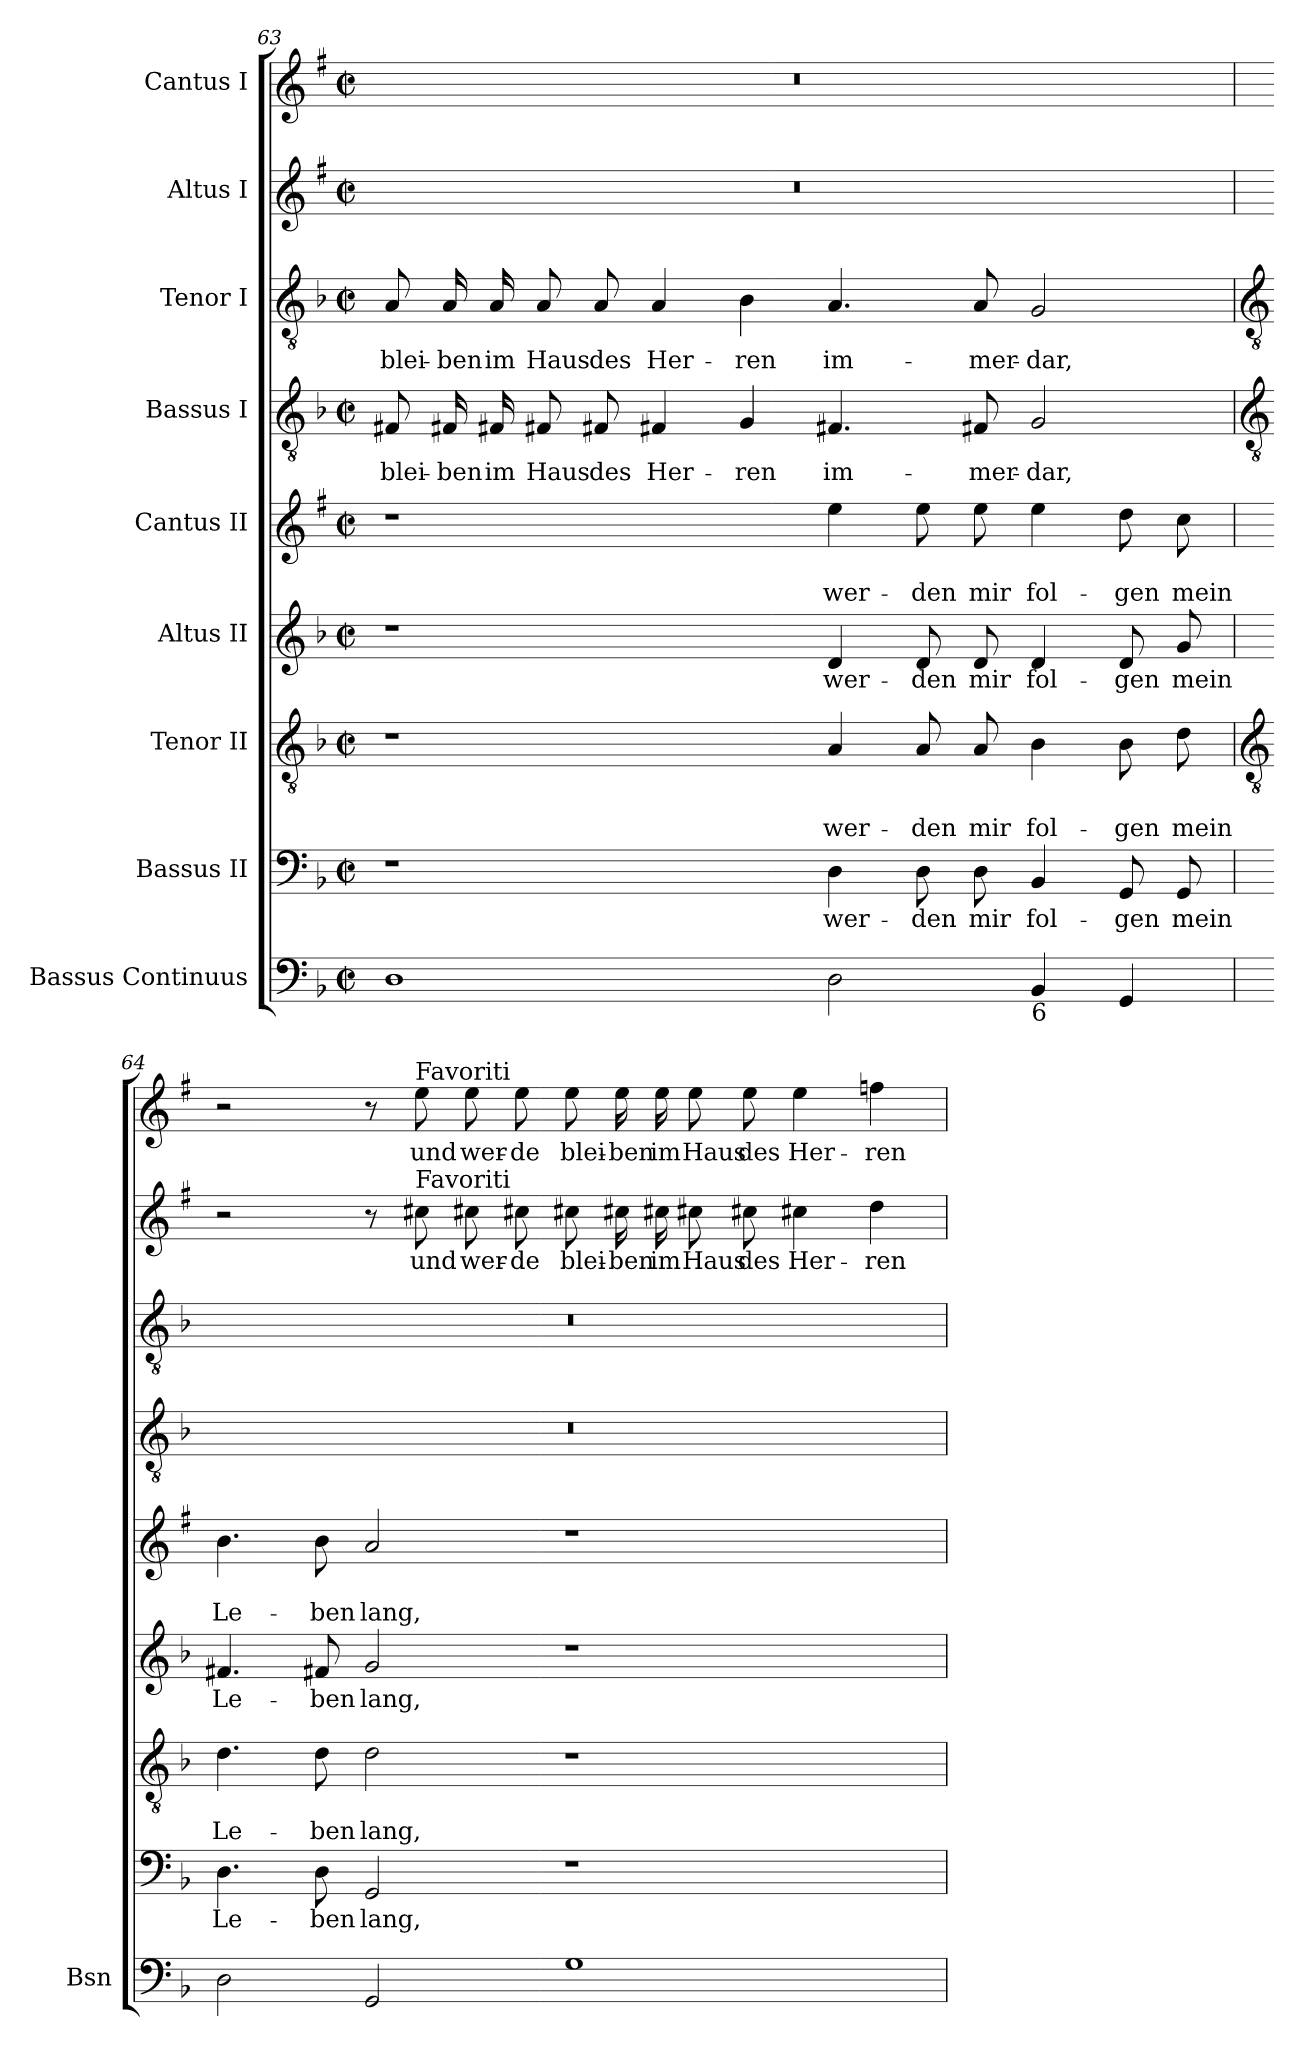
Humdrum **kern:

**kern	**kern	**text	**kern	**text	**text	**kern	**text	**kern	**text	**text	**kern	**text	**kern	**text	**kern	**text	**kern	**text
*part9	*part8	*part8	*part7	*part7	*part7	*part6	*part6	*part5	*part5	*part5	*part4	*part4	*part3	*part3	*part2	*part2	*part1	*part1
*staff9	*staff8	*staff8	*staff7	*staff7	*staff7	*staff6	*staff6	*staff5	*staff5	*staff5	*staff4	*staff4	*staff3	*staff3	*staff2	*staff2	*staff1	*staff1
*I"Bassus Continuus	*I"Bassus II	*	*I"Tenor II	*	*	*I"Altus II	*	*I"Cantus II	*	*	*I"Bassus I	*	*I"Tenor I	*	*I"Altus I	*	*I"Cantus I	*
*I'Bsn	*	*	*	*	*	*	*	*	*	*	*	*	*	*	*	*	*	*
*clefF4	*clefF4	*	*clefGv2	*	*	*clefG2	*	*clefG2	*	*	*clefGv2	*	*clefGv2	*	*clefG2	*	*clefG2	*
*	*	*	*	*	*	*	*	*ITrd1c2	*	*	*	*	*	*	*ITrd1c2	*	*ITrd1c2	*
*k[b-]	*k[b-]	*	*k[b-]	*	*	*k[b-]	*	*k[b-]	*	*	*k[b-]	*	*k[b-]	*	*k[b-]	*	*k[b-]	*
*F:	*F:	*	*F:	*	*	*F:	*	*F:	*	*	*F:	*	*F:	*	*F:	*	*F:	*
*M4/2	*M4/2	*	*M4/2	*	*	*M4/2	*	*M4/2	*	*	*M4/2	*	*M4/2	*	*M4/2	*	*M4/2	*
*met(c|)	*met(c|)	*	*met(c|)	*	*	*met(c|)	*	*met(c|)	*	*	*met(c|)	*	*met(c|)	*	*met(c|)	*	*met(c|)	*
=63	=63	=63	=63	=63	=63	=63	=63	=63	=63	=63	=63	=63	=63	=63	=63	=63	=63	=63
!	!	!	!	!	!	!	!	!	!	!	!	!LO:LY:b	!	!LO:LY:b	!	!	!	!
1D	1r	.	1r	.	.	1r	.	1r	.	.	8F#X	blei-	8A	blei-	0r	.	0r	.
!	!	!	!	!	!	!	!	!	!	!	!	!LO:LY:b	!	!LO:LY:b	!	!	!	!
.	.	.	.	.	.	.	.	.	.	.	16F#X	-ben	16A	-ben	.	.	.	.
!	!	!	!	!	!	!	!	!	!	!	!	!LO:LY:b	!	!LO:LY:b	!	!	!	!
.	.	.	.	.	.	.	.	.	.	.	16F#X	im	16A	im	.	.	.	.
!	!	!	!	!	!	!	!	!	!	!	!	!LO:LY:b	!	!LO:LY:b	!	!	!	!
.	.	.	.	.	.	.	.	.	.	.	8F#X	Haus	8A	Haus	.	.	.	.
!	!	!	!	!	!	!	!	!	!	!	!	!LO:LY:b	!	!LO:LY:b	!	!	!	!
.	.	.	.	.	.	.	.	.	.	.	8F#X	des	8A	des	.	.	.	.
!	!	!	!	!	!	!	!	!	!	!	!	!LO:LY:b	!	!LO:LY:b	!	!	!	!
.	.	.	.	.	.	.	.	.	.	.	4F#X	Her-	4A	Her-	.	.	.	.
!	!	!	!	!	!	!	!	!	!	!	!	!LO:LY:b	!	!LO:LY:b	!	!	!	!
.	.	.	.	.	.	.	.	.	.	.	4G	-ren	4B-	-ren	.	.	.	.
!	!	!LO:LY:b	!	!	!LO:LY:b	!	!LO:LY:b	!	!	!LO:LY:b	!	!LO:LY:b	!	!LO:LY:b	!	!	!	!
2D	4D	wer-	4A	.	wer-	4d	wer-	4dd	.	wer-	4.F#X	im-	4.A	im-	.	.	.	.
!	!	!LO:LY:b	!	!	!LO:LY:b	!	!LO:LY:b	!	!	!LO:LY:b	!	!	!	!	!	!	!	!
.	8D	-den	8A	.	-den	8d	-den	8dd	.	-den	.	.	.	.	.	.	.	.
!	!	!LO:LY:b	!	!	!LO:LY:b	!	!LO:LY:b	!	!	!LO:LY:b	!	!LO:LY:b	!	!LO:LY:b	!	!	!	!
.	8D	mir	8A	.	mir	8d	mir	8dd	.	mir	8F#X	-mer-	8A	-mer-	.	.	.	.
!LO:TX:b:t=6	!	!	!	!	!	!	!	!	!	!	!	!	!	!	!	!	!	!
!	!	!LO:LY:b	!	!	!LO:LY:b	!	!LO:LY:b	!	!	!LO:LY:b	!	!LO:LY:b	!	!LO:LY:b	!	!	!	!
4BB-	4BB-	fol-	4B-	.	fol-	4d	fol-	4dd	.	fol-	2G	-dar,	2G	-dar,	.	.	.	.
!	!	!LO:LY:b	!	!	!LO:LY:b	!	!LO:LY:b	!	!	!LO:LY:b	!	!	!	!	!	!	!	!
4GG	8GG	-gen	8B-	.	-gen	8d	-gen	8cc	.	-gen	.	.	.	.	.	.	.	.
!	!	!LO:LY:b	!	!	!LO:LY:b	!	!LO:LY:b	!	!	!LO:LY:b	!	!	!	!	!	!	!	!
.	8GG	mein	8d	.	mein	8g	mein	8b-	.	mein	.	.	.	.	.	.	.	.
!!LO:LB:g=z
=64	=64	=64	=64	=64	=64	=64	=64	=64	=64	=64	=64	=64	=64	=64	=64	=64	=64	=64
*	*	*	*clefGv2	*	*	*	*	*	*	*	*clefGv2	*	*clefGv2	*	*	*	*	*
!	!	!LO:LY:b	!	!	!LO:LY:b	!	!LO:LY:b	!	!	!LO:LY:b	!	!	!	!	!	!	!	!
2D	4.D	Le-	4.d	.	Le-	4.f#X	Le-	4.a	.	Le-	0r	.	0r	.	2r	.	2r	.
!	!	!LO:LY:b	!	!	!LO:LY:b	!	!LO:LY:b	!	!	!LO:LY:b	!	!	!	!	!	!	!	!
.	8D	-ben	8d	.	-ben	8f#X	-ben	8a	.	-ben	.	.	.	.	.	.	.	.
!	!	!LO:LY:b	!	!	!LO:LY:b	!	!LO:LY:b	!	!	!LO:LY:b	!	!	!	!	!	!	!	!
2GG	2GG	lang,	2d	.	lang,	2g	lang,	2g	.	lang,	.	.	.	.	8r	.	8r	.
!	!	!	!	!	!	!	!	!	!	!	!	!	!	!	!	!	!LO:TX:a:t=Favoriti	!
!	!	!	!	!	!	!	!	!	!	!	!	!	!	!	!LO:TX:a:t=Favoriti	!	!	!
!	!	!	!	!	!	!	!	!	!	!	!	!	!	!	!	!LO:LY:b	!	!LO:LY:b
.	.	.	.	.	.	.	.	.	.	.	.	.	.	.	8bn	und	8dd	und
!	!	!	!	!	!	!	!	!	!	!	!	!	!	!	!	!LO:LY:b	!	!LO:LY:b
.	.	.	.	.	.	.	.	.	.	.	.	.	.	.	8bn	wer-	8dd	wer-
!	!	!	!	!	!	!	!	!	!	!	!	!	!	!	!	!LO:LY:b	!	!LO:LY:b
.	.	.	.	.	.	.	.	.	.	.	.	.	.	.	8bn	-de	8dd	-de
!	!	!	!	!	!	!	!	!	!	!	!	!	!	!	!	!LO:LY:b	!	!LO:LY:b
1G	1r	.	1r	.	.	1r	.	1r	.	.	.	.	.	.	8bn	blei-	8dd	blei-
!	!	!	!	!	!	!	!	!	!	!	!	!	!	!	!	!LO:LY:b	!	!LO:LY:b
.	.	.	.	.	.	.	.	.	.	.	.	.	.	.	16bn	-ben	16dd	-ben
!	!	!	!	!	!	!	!	!	!	!	!	!	!	!	!	!LO:LY:b	!	!LO:LY:b
.	.	.	.	.	.	.	.	.	.	.	.	.	.	.	16bn	im	16dd	im
!	!	!	!	!	!	!	!	!	!	!	!	!	!	!	!	!LO:LY:b	!	!LO:LY:b
.	.	.	.	.	.	.	.	.	.	.	.	.	.	.	8bn	Haus	8dd	Haus
!	!	!	!	!	!	!	!	!	!	!	!	!	!	!	!	!LO:LY:b	!	!LO:LY:b
.	.	.	.	.	.	.	.	.	.	.	.	.	.	.	8bn	des	8dd	des
!	!	!	!	!	!	!	!	!	!	!	!	!	!	!	!	!LO:LY:b	!	!LO:LY:b
.	.	.	.	.	.	.	.	.	.	.	.	.	.	.	4bn	Her-	4dd	Her-
!	!	!	!	!	!	!	!	!	!	!	!	!	!	!	!	!LO:LY:b	!	!LO:LY:b
.	.	.	.	.	.	.	.	.	.	.	.	.	.	.	4cc	-ren	4ee-X	-ren
=	=	=	=	=	=	=	=	=	=	=	=	=	=	=	=	=	=	=
*-	*-	*-	*-	*-	*-	*-	*-	*-	*-	*-	*-	*-	*-	*-	*-	*-	*-	*-
